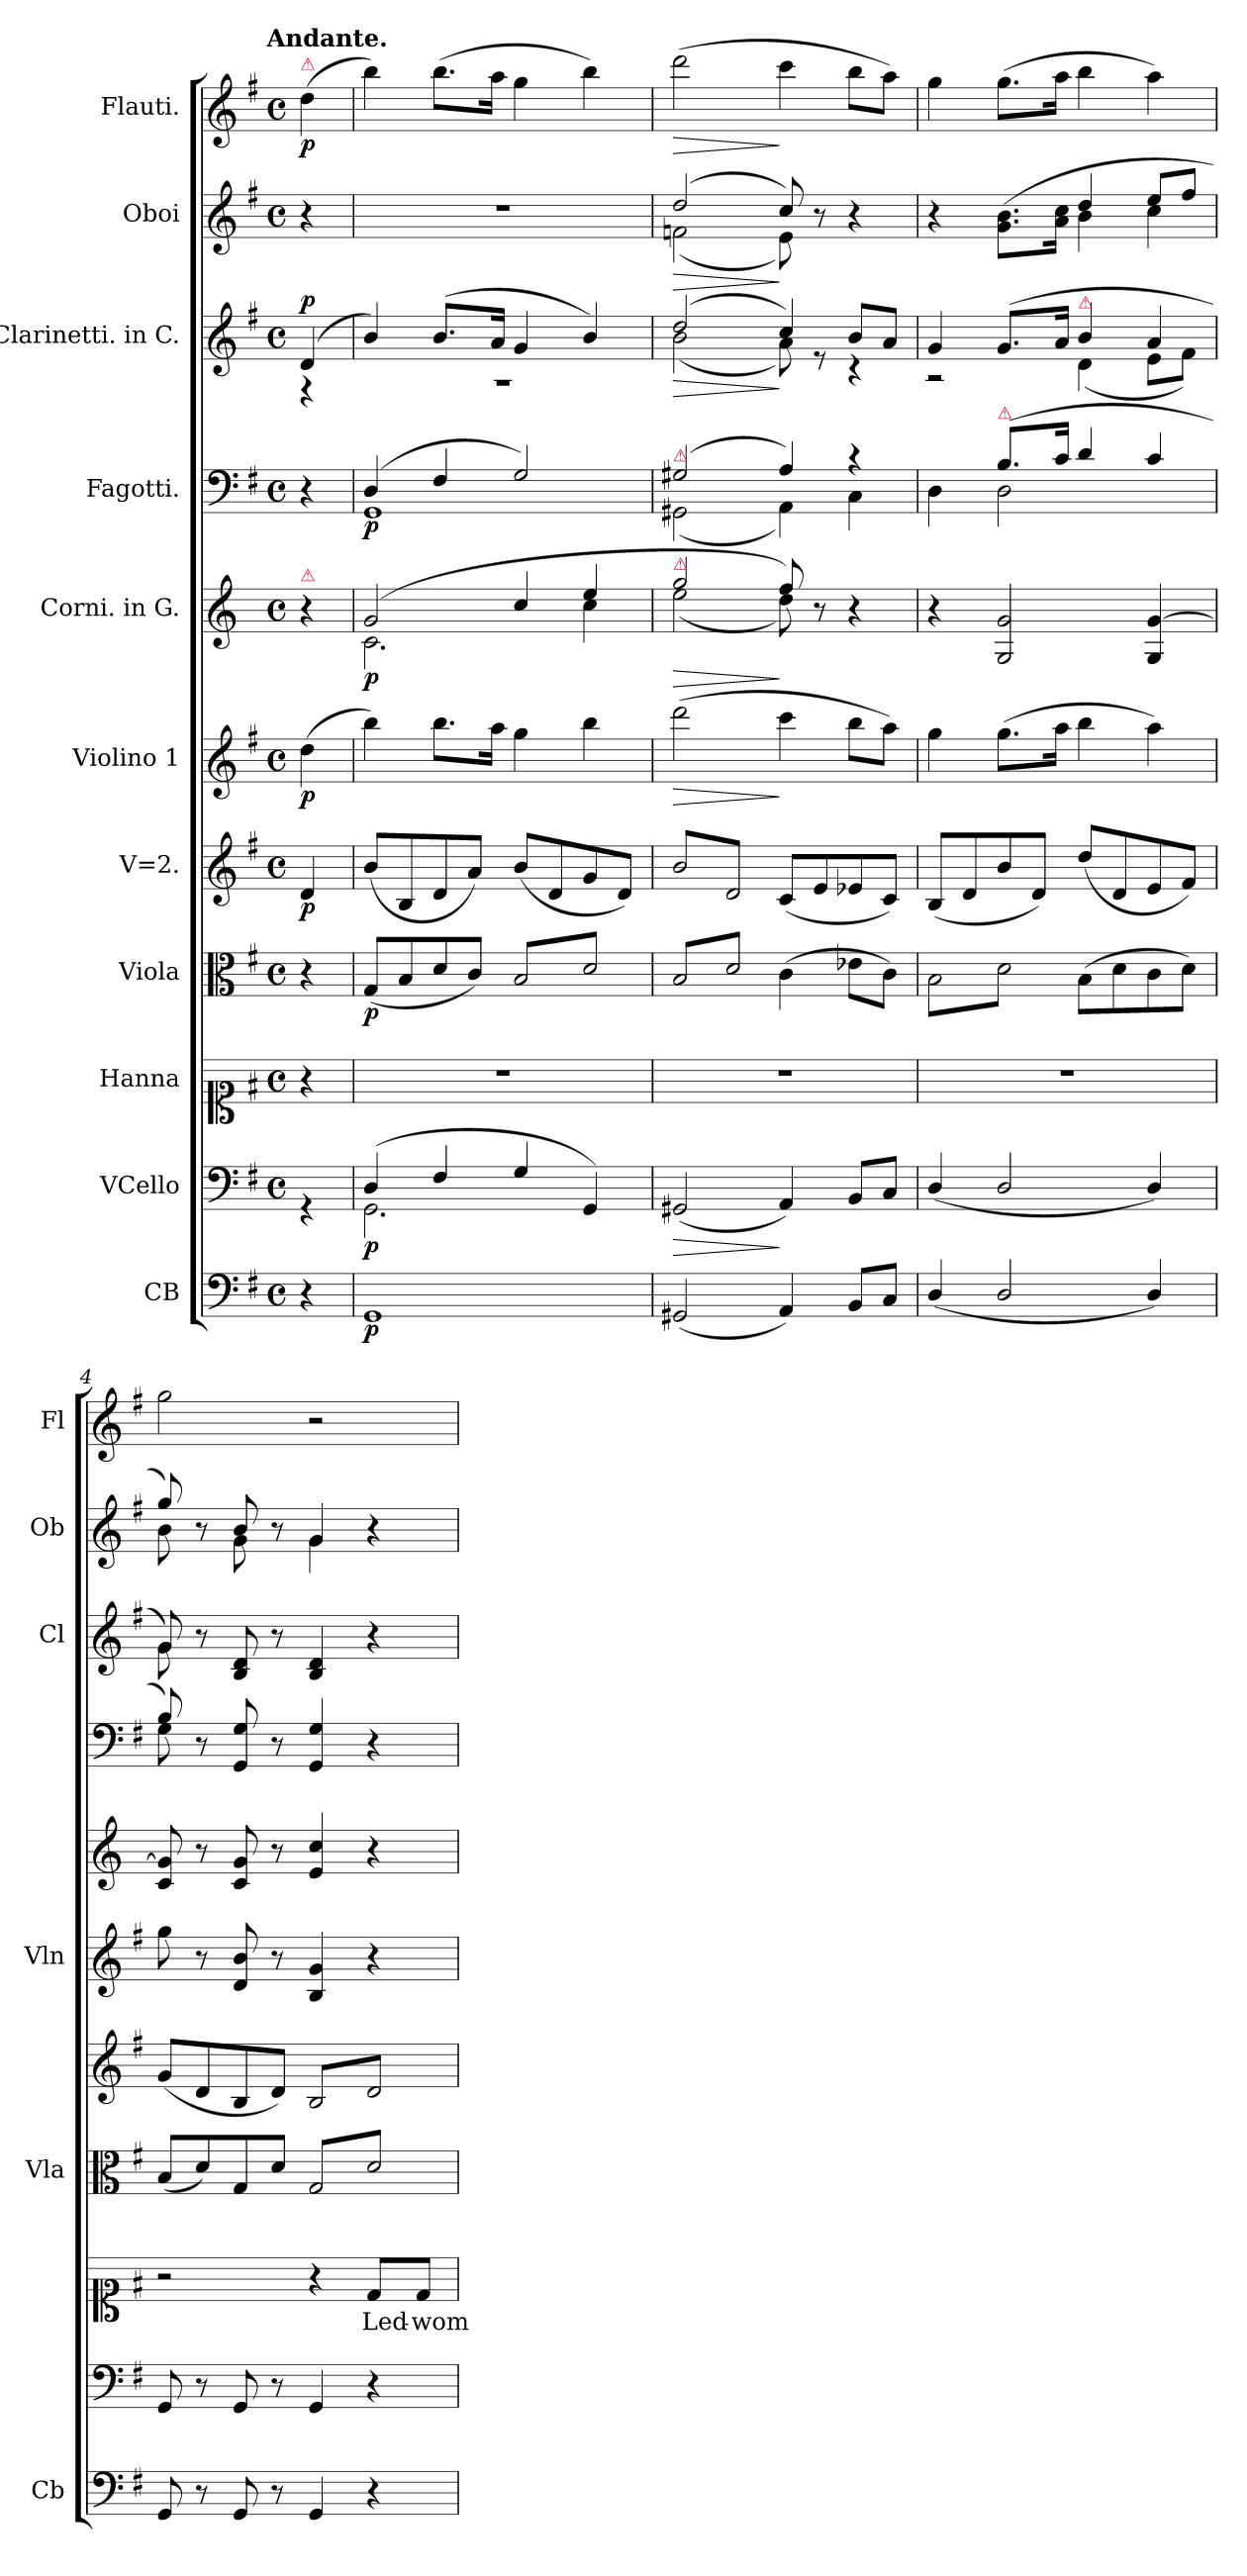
**kern	**dynam	**kern	**dynam	**kern	**text	**kern	**dynam	**kern	**dynam	**kern	**dynam	**kern	**dynam	**kern	**dynam	**kern	**dynam	**kern	**dynam	**kern	**dynam
*part11	*part11	*part10	*part10	*part9	*part9	*part8	*part8	*part7	*part7	*part6	*part6	*part5	*part5	*part4	*part4	*part3	*part3	*part2	*part2	*part1	*part1
*staff11	*staff11	*staff10	*staff10	*staff9	*staff9	*staff8	*staff8	*staff7	*staff7	*staff6	*staff6	*staff5	*staff5	*staff4	*staff4	*staff3	*staff3	*staff2	*staff2	*staff1	*staff1
*I"CB	*	*I"VCello	*	*I"Hanna	*	*I"Viola	*	*I"V=2.	*	*I"Violino 1	*	*I"Corni. in G.	*	*I"Fagotti.	*	*I"Clarinetti. in C.	*	*I"Oboi	*	*I"Flauti.	*
*I'Cb	*	*	*	*	*	*I'Vla	*	*	*	*I'Vln	*	*	*	*	*	*I'Cl	*	*I'Ob	*	*I'Fl	*
*clefF4	*	*clefF4	*	*clefC1	*	*clefC3	*	*clefG2	*	*clefG2	*	*clefG2	*	*clefF4	*	*clefG2	*	*clefG2	*	*clefG2	*
*ITrd8c12	*	*	*	*	*	*	*	*	*	*	*	*ITrd3c5	*	*	*	*	*	*	*	*	*
*k[f#]	*	*k[f#]	*	*k[f#]	*	*k[f#]	*	*k[f#]	*	*k[f#]	*	*k[f#]	*	*k[f#]	*	*k[f#]	*	*k[f#]	*	*k[f#]	*
*G:	*	*G:	*	*G:	*	*G:	*	*G:	*	*G:	*	*G:	*	*G:	*	*G:	*	*G:	*	*G:	*
!!LO:TX:omd:t=Andante.
*M4/4	*	*M4/4	*	*M4/4	*	*M4/4	*	*M4/4	*	*M4/4	*	*M4/4	*	*M4/4	*	*M4/4	*	*M4/4	*	*M4/4	*
*met(c)	*	*met(c)	*	*met(c)	*	*met(c)	*	*met(c)	*	*met(c)	*	*met(c)	*	*met(c)	*	*met(c)	*	*met(c)	*	*met(c)	*
=	=	=	=	=	=	=	=	=	=	=	=	=	=	=	=	=	=	=	=	=	=
*	*	*	*	*	*	*	*	*	*	*	*	*	*	*	*	*^	*	*	*	*	*
!	!	!	!	!	!	!	!	!	!	!	!	!	!	!	!	!	!	!	!	!	!LO:TX:a:color=crimson:t=⚠	!
!	!	!	!	!	!	!	!	!	!	!	!	!LO:TX:a:color=crimson:t=⚠	!	!	!	!	!	!	!	!	!	!
!	!	!	!	!	!	!	!	!	!	!	!	!	!	!	!	!	!	!LO:DY:a	!	!	!	!LO:DY:b
4r	.	4rGG	.	4r	.	4r	.	4d/	p	(4dd\	p	4r	.	4r	.	(4d/	4r	p	4r	.	(4dd\	p
=1	=1	=1	=1	=1	=1	=1	=1	=1	=1	=1	=1	=1	=1	=1	=1	=1	=1	=1	=1	=1	=1	=1
*	*	*^	*	*	*	*	*	*	*	*	*	*^	*	*^	*	*	*	*	*	*	*	*
!	!LO:DY:b	!	!	!LO:DY:b	!	!	!	!	!	!	!	!	!	!	!	!	!	!	!	!	!	!	!	!	!
1GGG	p	(<4D/	2.GG\	p	1r	.	(8G/L	p	(8b/L	.	4bb\)	.	(2d/	2.G\	p	(<4D/	1GG	p	4b/)	1rA	.	1r	.	4bb\)	.
.	.	.	.	.	.	.	8B/	.	8B/	.	.	.	.	.	.	.	.	.	.	.	.	.	.	.	.
.	.	4F#/	.	.	.	.	8d/	.	8d/	.	8.bb\L	.	.	.	.	4F#/	.	.	(<8.b/L	.	.	.	.	(8.bb\L	.
.	.	.	.	.	.	.	8c/J)	.	8a/J)	.	.	.	.	.	.	.	.	.	.	.	.	.	.	.	.
.	.	.	.	.	.	.	.	.	.	.	16aa\Jk	.	.	.	.	.	.	.	16a/Jk	.	.	.	.	16aa\Jk	.
*	*	*	*	*	*	*	*tremolo	*	*	*	*	*	*	*	*	*	*	*	*	*	*	*	*	*	*
.	.	4G/	.	.	.	.	(8B/L	.	(8b/L	.	4gg\	.	4g/	.	.	2G/)	.	.	4g/	.	.	.	.	4gg\	.
.	.	.	.	.	.	.	8d/)	.	8d/	.	.	.	.	.	.	.	.	.	.	.	.	.	.	.	.
.	.	4GG/)	4ryy	.	.	.	8B/	.	8g/	.	4bb\	.	4b/	4g\	.	.	.	.	4b/)	.	.	.	.	4bb\)	.
.	.	.	.	.	.	.	8d/)J	.	8d/J)	.	.	.	.	.	.	.	.	.	.	.	.	.	.	.	.
*	*	*v	*v	*	*	*	*	*	*	*	*	*	*	*	*	*	*	*	*	*	*	*	*	*	*
=2	=2	=2	=2	=2	=2	=2	=2	=2	=2	=2	=2	=2	=2	=2	=2	=2	=2	=2	=2	=2	=2	=2	=2	=2
!	!	!	!	!	!	!	!	!	!	!	!	!	!	!	!LO:TX:a:color=crimson:t=⚠	!	!	!	!	!	!	!	!	!
!	!	!	!	!	!	!	!	!	!	!	!	!LO:TX:a:color=crimson:t=⚠	!	!	!	!	!	!	!	!	!	!	!	!
!	!	!	!LO:HP:b	!	!	!	!	!	!	!	!LO:HP:b	!	!	!LO:HP:b	!	!	!	!	!	!LO:HP:b	!	!LO:HP:b	!	!LO:HP:b
*	*	*	*	*	*	*	*	*	*	*	*	*	*	*	*	*	*	*	*	*	*^	*	*	*
*	*	*	*	*	*	*	*	*tremolo	*	*	*	*	*	*	*	*	*	*	*	*	*	*	*	*	*
(2GGG#X/	.	(2GG#X/	>	1r	.	(8B/L	.	(8b/L	.	(2ddd\	>	2dd/	(>2b\	>	(2G#X/	(>2GG#X\	.	(2dd/	(2b\	>	(2dd/	(2fn\	>	(2ddd\	>
.	.	.	.	.	.	8d/)	.	8d/)	.	.	.	.	.	.	.	.	.	.	.	.	.	.	.	.	.
.	.	.	.	.	.	8B/	.	8b/	.	.	.	.	.	.	.	.	.	.	.	.	.	.	.	.	.
.	.	.	.	.	.	8d/)J	.	8d/)J	.	.	.	.	.	.	.	.	.	.	.	.	.	.	.	.	.
*	*	*	*	*	*	*	*	*Xtremolo	*	*	*	*	*	*	*	*	*	*	*	*	*	*	*	*	*
*	*	*	*	*	*	*Xtremolo	*	*	*	*	*	*	*	*	*	*	*	*	*	*	*	*	*	*	*
4AAA/)	.	4AA/)	]	.	.	(4c\	.	(8c/L	.	4ccc\	]	8cc/)	8a\)	]	4A/)	4AA\)	.	4cc/)	8a\)	]	8cc/)	8e\)	]	4ccc\	]
.	.	.	.	.	.	.	.	8e/	.	.	.	8r	8ryy	.	.	.	.	.	8r	.	8r	8ryy	.	.	.
8BBB/L	.	8BB/L	.	.	.	8e-X\L	.	8e-X/	.	8bb\L	.	4r	4ryy	.	4r	4C\	.	8b/L	4r	.	4r	4ryy	.	8bb\L	.
8CC/J	.	8C/J	.	.	.	8c\J)	.	8c/J)	.	8aa\J)	.	.	.	.	.	.	.	8a/J	.	.	.	.	.	8aa\J)	.
*	*	*	*	*	*	*	*	*	*	*	*	*v	*v	*	*	*	*	*	*	*	*	*	*	*	*
=3	=3	=3	=3	=3	=3	=3	=3	=3	=3	=3	=3	=3	=3	=3	=3	=3	=3	=3	=3	=3	=3	=3	=3	=3
*	*	*	*	*	*	*tremolo	*	*	*	*	*	*	*	*	*	*	*	*	*	*	*	*	*	*
(4DD/	.	(4D/	.	1r	.	(8B\L	.	(8B/L	.	4gg\	.	4r	.	4ryy	4D\	.	4g/	2r	.	4r	2ryy	.	4gg\	.
.	.	.	.	.	.	8d\)	.	8d/	.	.	.	.	.	.	.	.	.	.	.	.	.	.	.	.
!	!	!	!	!	!	!	!	!	!	!	!	!	!	!LO:TX:a:color=crimson:t=⚠	!	!	!	!	!	!	!	!	!	!
2DD/	.	2D/	.	.	.	8B\	.	8b/	.	(8.gg\L	.	2D/ 2d/	.	(<8.B/L	2D\	.	(8.g/L	.	.	(8.g\ 8.b\L	.	.	(8.gg\L	.
.	.	.	.	.	.	8d\)J	.	8d/J)	.	.	.	.	.	.	.	.	.	.	.	.	.	.	.	.
*	*	*	*	*	*	*Xtremolo	*	*	*	*	*	*	*	*	*	*	*	*	*	*	*	*	*	*
.	.	.	.	.	.	.	.	.	.	16aa\Jk	.	.	.	16c/Jk	.	.	16a/Jk	.	.	16a\ 16cc\Jk	.	.	16aa\Jk	.
!	!	!	!	!	!	!	!	!	!	!	!	!	!	!	!	!	!LO:TX:a:color=crimson:t=⚠	!	!	!	!	!	!	!
.	.	.	.	.	.	(8B\L	.	(8dd/L	.	4bb\	.	.	.	4d/	.	.	4b/	(>4d\	.	4dd/	4b\	.	4bb\	.
.	.	.	.	.	.	8d\	.	8d/	.	.	.	.	.	.	.	.	.	.	.	.	.	.	.	.
4DD/)	.	4D/)	.	.	.	8c\	.	8e/	.	4aa\)	.	4D/ [4d/	.	4c/	4ryy	.	4a/	8e\L	.	8ee/L	4cc\	.	4aa\)	.
.	.	.	.	.	.	8d\J)	.	8f#/J)	.	.	.	.	.	.	.	.	.	8f#\J)	.	8ff#/J	.	.	.	.
=4	=4	=4	=4	=4	=4	=4	=4	=4	=4	=4	=4	=4	=4	=4	=4	=4	=4	=4	=4	=4	=4	=4	=4	=4
8GGG/	.	8GG/	.	2r	.	(8B/L	.	(8g/L	.	8gg\	.	8G/ 8d]/	.	8B/)	8G\	.	8g/)	8g\	.	8gg/)	8b\	.	2gg\	.
8r	.	8r	.	.	.	8d/)	.	8d/	.	8r	.	8r	.	8r	8ryy	.	8r	8ryy	.	8r	8ryy	.	.	.
8GGG/	.	8GG/	.	.	.	(8G/	.	8B/	.	8d/ 8b/	.	8G/ 8d/	.	8GG/ 8G/	4ryy	.	8B/ 8d/	4ryy	.	8b/	8g\	.	.	.
8r	.	8r	.	.	.	8d/J	.	8d/J)	.	8r	.	8r	.	8r	.	.	8r	.	.	8r	8ryy	.	.	.
*	*	*	*	*	*	*tremolo	*	*	*	*	*	*	*	*	*	*	*	*	*	*	*	*	*	*
*	*	*	*	*	*	*	*	*tremolo	*	*	*	*	*	*	*	*	*	*	*	*	*	*	*	*
4GGG/	.	4GG/	.	4r	.	8G/L	.	(8B/L	.	4B/ 4g/	.	4B/ 4g/	.	4GG/ 4G/	2ryy	.	4B/ 4d/	2ryy	.	4g/	4g\	.	2r	.
.	.	.	.	.	.	8d/)	.	8d/)	.	.	.	.	.	.	.	.	.	.	.	.	.	.	.	.
4r	.	4r	.	8d/L	Led-	8G/	.	8B/	.	4r	.	4r	.	4r	.	.	4r	.	.	4r	4ryy	.	.	.
.	.	.	.	8d/J	-wom	8d/)J	.	8d/)J	.	.	.	.	.	.	.	.	.	.	.	.	.	.	.	.
*	*	*	*	*	*	*	*	*Xtremolo	*	*	*	*	*	*	*	*	*	*	*	*	*	*	*	*
*	*	*	*	*	*	*Xtremolo	*	*	*	*	*	*	*	*	*	*	*	*	*	*	*	*	*	*
.	.	.	.	.	.	.	.	.	.	.	.	.	.	.	.	.	.	.	.	.	.	.	.	.
.	.	.	.	.	.	.	.	.	.	.	.	.	.	.	.	.	.	.	.	.	.	.	.	.
*	*	*	*	*	*	*	*	*	*	*	*	*	*	*v	*v	*	*	*	*	*v	*v	*	*	*
*	*	*	*	*	*	*	*	*	*	*	*	*	*	*	*	*v	*v	*	*	*	*	*
=	=	=	=	=	=	=	=	=	=	=	=	=	=	=	=	=	=	=	=	=	=
*-	*-	*-	*-	*-	*-	*-	*-	*-	*-	*-	*-	*-	*-	*-	*-	*-	*-	*-	*-	*-	*-
